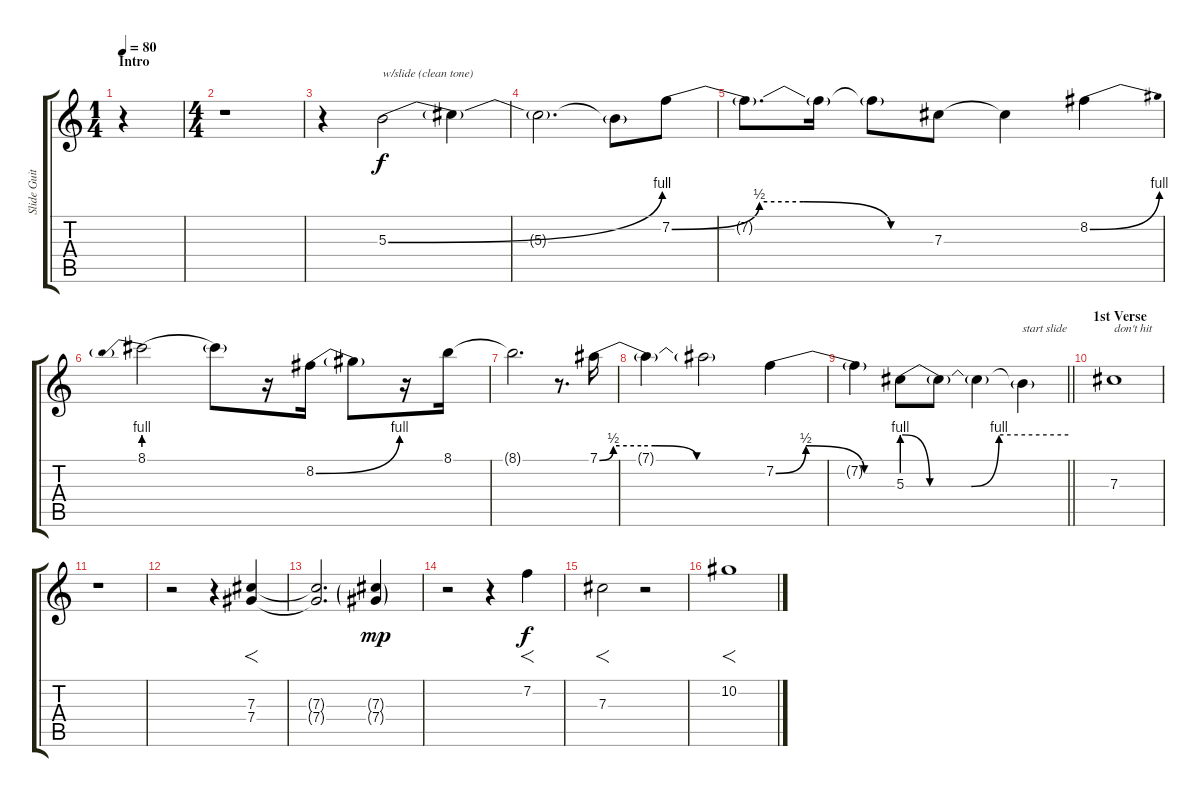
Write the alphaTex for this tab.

\track ("Slide Guitar" "Slide Guit") {instrument overdrivenguitar}
\staff {score tabs}
\tuning (Eb4 Bb3 Gb3 Db3 Ab2 Eb2) {hide}
\ts (1 4)
\section ("" "Intro")
\tempo 80
\clef g2
\ks c
r.4{dy f instrument overdrivenguitar} |
\ts (4 4)
r.1 |
r.4 5.3{be (bend 0 0 60 4)}.2{txt "w/slide (clean tone)" instrument electricguitarjazz} 5.3{t}.4 |
5.3{t}.2{d} 5.3{t}.8 7.2{be (custom 0 0 20 2 30 2 50 0 60 0)}.8 |
7.2{t}.8{d} 7.2{t}.16 7.2{t}.8 7.3.8 7.3{t}.4 8.2{be (bend 0 0 60 4)}.4 |
8.1{be (prebend 0 4 60 4)}.2 8.1{t}.8 r.16 8.2{be (bend 0 0 60 4)}.16 8.2{t}.8 r.16 8.1.16 |
8.1{t}.2{d} r.8{d} 7.1{be (custom 0 0 5 2 15 2 20 2 35 0 60 0)}.16 |
7.1{t}.4 7.1{t}.2 7.2{be (custom 0 0 15 2 44 0 60 0)}.4 |
\barLineRight lightlight
7.2{t}.4 5.3{be (custom 0 4 10 0 25 0 35 4 60 4)}.8 5.3{t}.8 5.3{t}.4 5.3{t}.4{txt "start slide"} |
\section ("" "1st Verse")
7.3.1{txt "don't hit"} |
r.1 |
r.2 r.4 (7.3 7.4).4{f} |
(7.3{t} 7.4{t}).2{d} (7.3{g} 7.4{g}).4{dy mp} |
r.2 r.4 7.2.4{f dy f} |
7.3.2{f} r.2 |
10.2.1{f}
